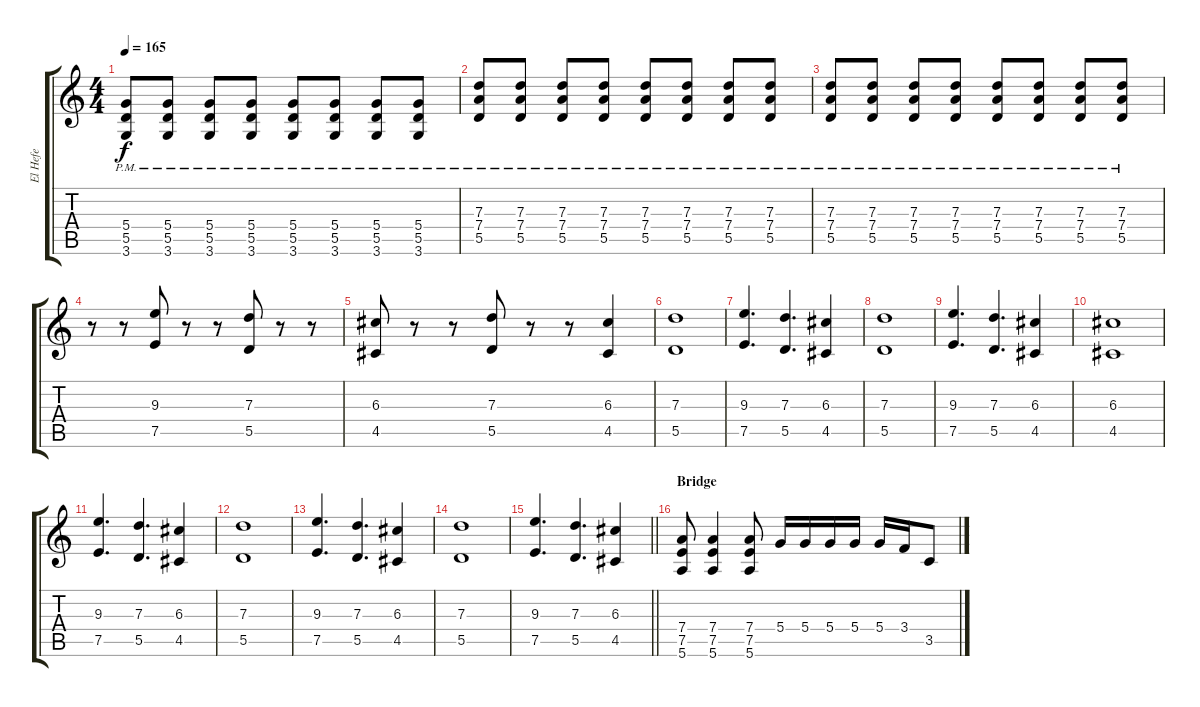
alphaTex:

\track ("El Hefe" "El Hefe") {instrument overdrivenguitar}
\staff {score tabs}
\tuning (E4 B3 G3 D3 A2 E2) {hide}
\ts (4 4)
\tempo 165
\clef g2
\ks c
(5.4{pm} 5.5{pm} 3.6{pm}).8{dy f} (5.4{pm} 5.5{pm} 3.6{pm}).8 (5.4{pm} 5.5{pm} 3.6{pm}).8 (5.4{pm} 5.5{pm} 3.6{pm}).8 (5.4{pm} 5.5{pm} 3.6{pm}).8 (5.4{pm} 5.5{pm} 3.6{pm}).8 (5.4{pm} 5.5{pm} 3.6{pm}).8 (5.4{pm} 5.5{pm} 3.6{pm}).8 |
(7.3{pm} 7.4{pm} 5.5{pm}).8 (7.3{pm} 7.4{pm} 5.5{pm}).8 (7.3{pm} 7.4{pm} 5.5{pm}).8 (7.3{pm} 7.4{pm} 5.5{pm}).8 (7.3{pm} 7.4{pm} 5.5{pm}).8 (7.3{pm} 7.4{pm} 5.5{pm}).8 (7.3{pm} 7.4{pm} 5.5{pm}).8 (7.3{pm} 7.4{pm} 5.5{pm}).8 |
(7.3{pm} 7.4{pm} 5.5{pm}).8 (7.3{pm} 7.4{pm} 5.5{pm}).8 (7.3{pm} 7.4{pm} 5.5{pm}).8 (7.3{pm} 7.4{pm} 5.5{pm}).8 (7.3{pm} 7.4{pm} 5.5{pm}).8 (7.3{pm} 7.4{pm} 5.5{pm}).8 (7.3{pm} 7.4{pm} 5.5{pm}).8 (7.3{pm} 7.4{pm} 5.5{pm}).8 |
r.8 r.8 (9.3 7.5).8 r.8 r.8 (7.3 5.5).8 r.8 r.8 |
(6.3 4.5).8 r.8 r.8 (7.3 5.5).8 r.8 r.8 (6.3 4.5).4 |
(7.3 5.5).1 |
(9.3 7.5).4{d} (7.3 5.5).4{d} (6.3 4.5).4 |
(7.3 5.5).1 |
(9.3 7.5).4{d} (7.3 5.5).4{d} (6.3 4.5).4 |
(6.3 4.5).1 |
(9.3 7.5).4{d} (7.3 5.5).4{d} (6.3 4.5).4 |
(7.3 5.5).1 |
(9.3 7.5).4{d} (7.3 5.5).4{d} (6.3 4.5).4 |
(7.3 5.5).1 |
\barLineRight lightlight
(9.3 7.5).4{d} (7.3 5.5).4{d} (6.3 4.5).4 |
\section ("" "Bridge")
(7.4 7.5 5.6).8 (7.4 7.5 5.6).4 (7.4 7.5 5.6).8 5.4.16 5.4.16 5.4.16 5.4.16 5.4.16 3.4.16 3.5.8
